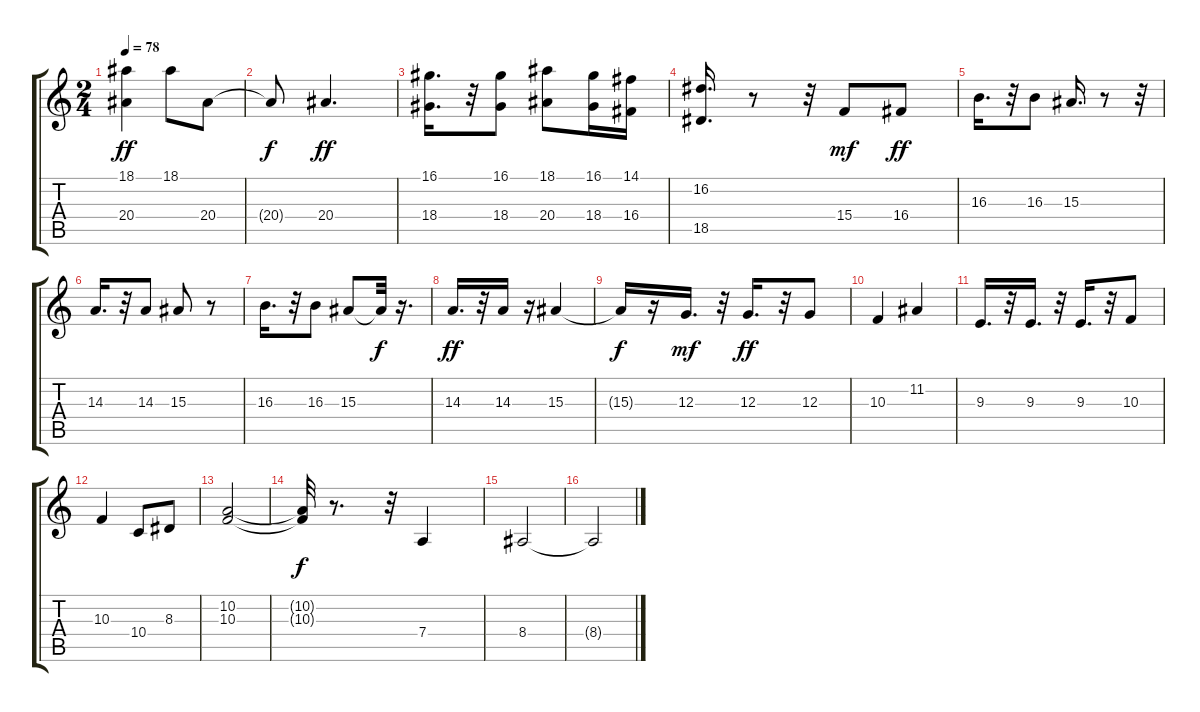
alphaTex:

\track "" {instrument stringensemble1}
\staff {score tabs}
\tuning (E4 B3 G3 D3 A2 E2) {hide}
\ts (2 4)
\tempo 78
\clef g2
\ks c
(18.1 20.4).4{dy ff} 18.1.8 20.4.8 |
20.4{t}.8{dy f} 20.4.4{d dy ff} |
(16.1 18.4).16{d} r.32 (16.1 18.4).8 (18.1 20.4).8 (16.1 18.4).16 (14.1 16.4).16 |
(16.2 18.5).16{d} r.8 r.32 15.4.8{dy mf} 16.4.8{dy ff} |
16.3.16{d} r.32 16.3.8 15.3.16{d} r.8 r.32 |
14.3.16{d} r.32 14.3.8 15.3.8 r.8 |
16.3.16{d} r.32 16.3.8 15.3.8 15.3{t}.32{dy f} r.16{d} |
14.3.16{d dy ff} r.32 14.3.16 r.16 15.3.4 |
15.3{t}.16{dy f} r.16 12.3.16{d dy mf} r.32 12.3.16{d dy ff} r.32 12.3.8 |
10.3.4 11.2.4 |
9.3.16{d} r.32 9.3.16{d} r.32 9.3.16{d} r.32 10.3.8 |
10.3.4 10.4.8 8.3.8 |
(10.2 10.3).2 |
(10.2{t} 10.3{t}).32{dy f} r.8{d} r.32 7.4.4 |
8.4.2 |
8.4{t}.2
